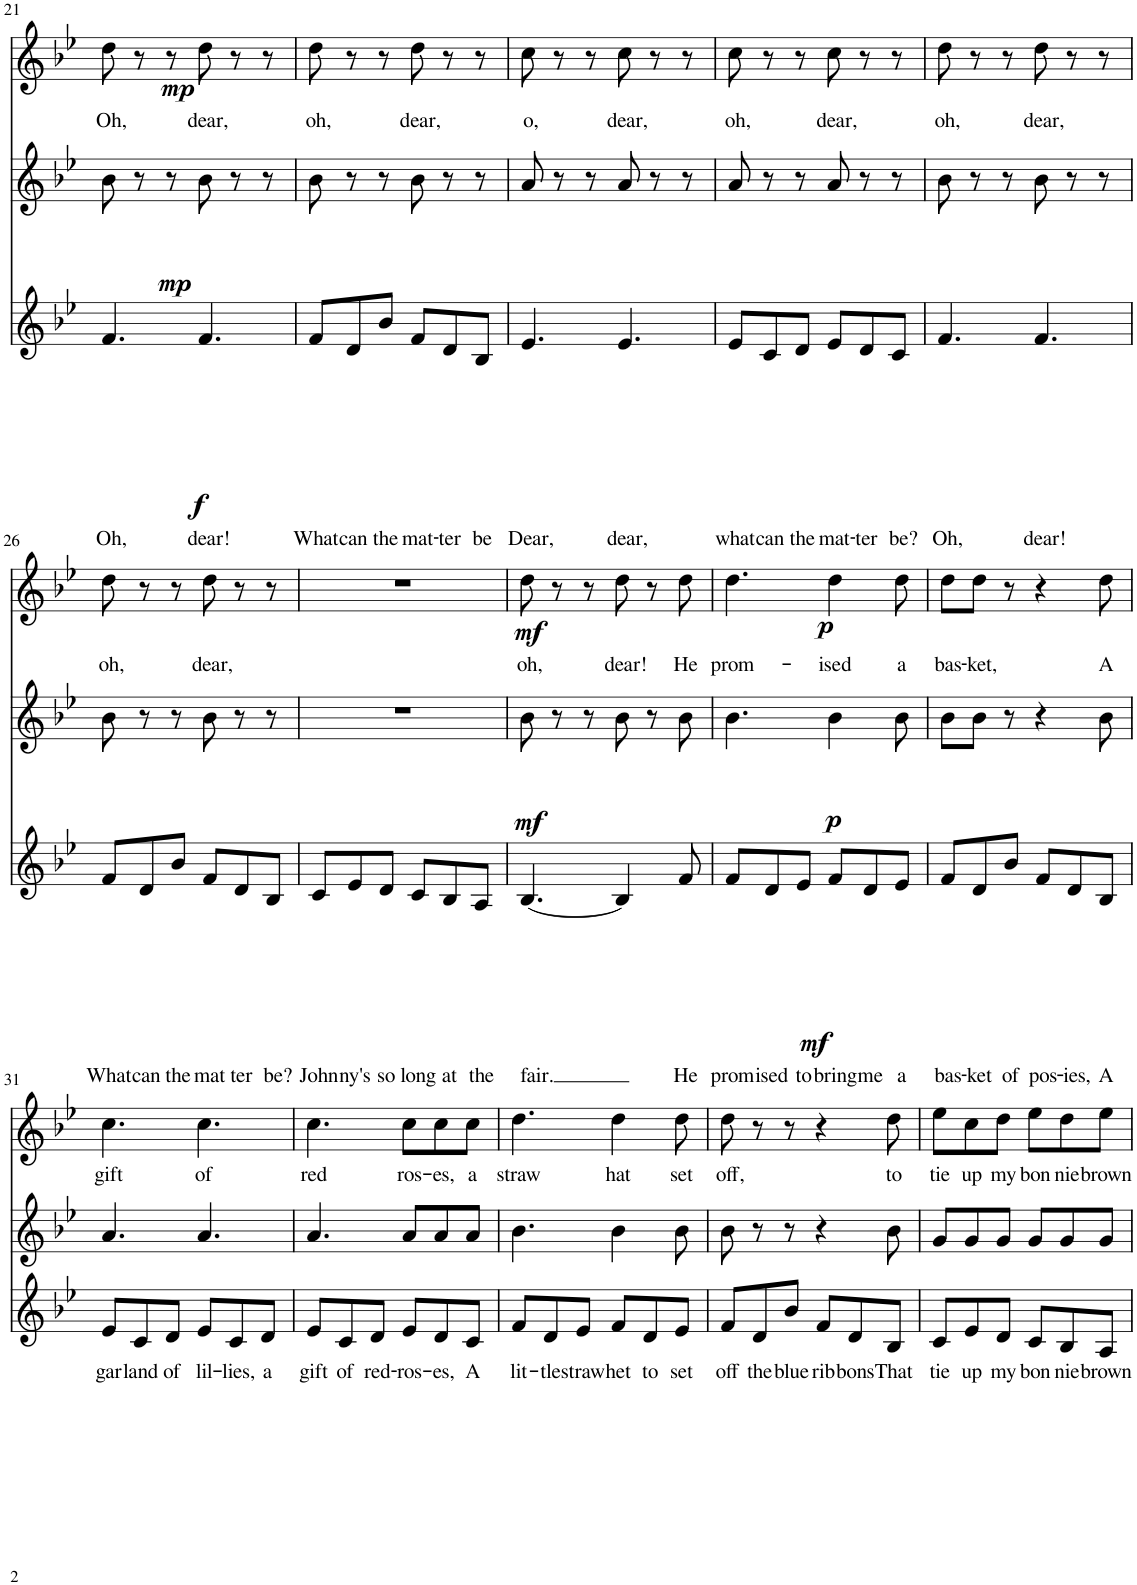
**kern	**text	**dynam	**kern	**dynam	**kern	**text	**dynam
*part3	*part3	*part3	*part2	*part2	*part1	*part1	*part1
*staff3	*staff3	*staff3	*staff2	*staff2	*staff1	*staff1	*staff1
*I"Voice	*	*	*I"Voice	*	*I"Voice	*	*
!!LO:PB:g=z
*clefG2	*	*	*clefG2	*	*clefG2	*	*
*k[b-e-]	*	*	*k[b-e-]	*	*k[b-e-]	*	*
*M6/8	*	*	*M6/8	*	*M6/8	*	*
=21	=21	=21	=21	=21	=21	=21	=21
!	!LO:LY:b	!LO:DY:b	!	!LO:DY:b	!	!LO:LY:b	!LO:DY:b
4.f/	Oh,	f	8b-\	mp	8dd\	Oh,	mp
.	.	.	8r	.	8r	.	.
.	.	.	8r	.	8r	.	.
!	!LO:LY:b	!	!	!	!	!LO:LY:b	!
4.f/	dear!	.	8b-\	.	8dd\	dear,	.
.	.	.	8r	.	8r	.	.
.	.	.	8r	.	8r	.	.
=22	=22	=22	=22	=22	=22	=22	=22
!	!LO:LY:b	!	!	!	!	!LO:LY:b	!
8f/L	What	.	8b-\	.	8dd\	oh,	.
!	!LO:LY:b	!	!	!	!	!	!
8d/	can	.	8r	.	8r	.	.
!	!LO:LY:b	!	!	!	!	!	!
8b-/J	the	.	8r	.	8r	.	.
!	!LO:LY:b	!	!	!	!	!LO:LY:b	!
8f/L	mat-	.	8b-\	.	8dd\	dear,	.
!	!LO:LY:b	!	!	!	!	!	!
8d/	-ter	.	8r	.	8r	.	.
!	!LO:LY:b	!	!	!	!	!	!
8B-/J	be	.	8r	.	8r	.	.
=23	=23	=23	=23	=23	=23	=23	=23
!	!LO:LY:b	!	!	!	!	!LO:LY:b	!
4.e-/	Dear,	.	8a/	.	8cc\	o,	.
.	.	.	8r	.	8r	.	.
.	.	.	8r	.	8r	.	.
!	!LO:LY:b	!	!	!	!	!LO:LY:b	!
4.e-/	dear,	.	8a/	.	8cc\	dear,	.
.	.	.	8r	.	8r	.	.
.	.	.	8r	.	8r	.	.
=24	=24	=24	=24	=24	=24	=24	=24
!	!LO:LY:b	!	!	!	!	!LO:LY:b	!
8e-/L	what	.	8a/	.	8cc\	oh,	.
!	!LO:LY:b	!	!	!	!	!	!
8c/	can	.	8r	.	8r	.	.
!	!LO:LY:b	!	!	!	!	!	!
8d/J	the	.	8r	.	8r	.	.
!	!LO:LY:b	!	!	!	!	!LO:LY:b	!
8e-/L	mat-	.	8a/	.	8cc\	dear,	.
!	!LO:LY:b	!	!	!	!	!	!
8d/	-ter	.	8r	.	8r	.	.
!	!LO:LY:b	!	!	!	!	!	!
8c/J	be?	.	8r	.	8r	.	.
=25	=25	=25	=25	=25	=25	=25	=25
!	!LO:LY:b	!	!	!	!	!LO:LY:b	!
4.f/	Oh,	.	8b-\	.	8dd\	oh,	.
.	.	.	8r	.	8r	.	.
.	.	.	8r	.	8r	.	.
!	!LO:LY:b	!	!	!	!	!LO:LY:b	!
4.f/	dear!	.	8b-\	.	8dd\	dear,	.
.	.	.	8r	.	8r	.	.
.	.	.	8r	.	8r	.	.
!!LO:LB:g=z
=26	=26	=26	=26	=26	=26	=26	=26
!	!LO:LY:b	!	!	!	!	!LO:LY:b	!
8f/L	What	.	8b-\	.	8dd\	oh,	.
!	!LO:LY:b	!	!	!	!	!	!
8d/	can	.	8r	.	8r	.	.
!	!LO:LY:b	!	!	!	!	!	!
8b-/J	the	.	8r	.	8r	.	.
!	!LO:LY:b	!	!	!	!	!LO:LY:b	!
8f/L	mat	.	8b-\	.	8dd\	dear,	.
!	!LO:LY:b	!	!	!	!	!	!
8d/	ter	.	8r	.	8r	.	.
!	!LO:LY:b	!	!	!	!	!	!
8B-/J	be?	.	8r	.	8r	.	.
=27	=27	=27	=27	=27	=27	=27	=27
!	!LO:LY:b	!	!	!	!	!	!
8c/L	John-	.	2.r	.	2.r	.	.
!	!LO:LY:b	!	!	!	!	!	!
8e-/	-ny's	.	.	.	.	.	.
!	!LO:LY:b	!	!	!	!	!	!
8d/J	so	.	.	.	.	.	.
!	!LO:LY:b	!	!	!	!	!	!
8c/L	long	.	.	.	.	.	.
!	!LO:LY:b	!	!	!	!	!	!
8B-/	at	.	.	.	.	.	.
!	!LO:LY:b	!	!	!	!	!	!
8A/J	the	.	.	.	.	.	.
=28	=28	=28	=28	=28	=28	=28	=28
!	!LO:LY:b	!	!	!LO:DY:b	!	!LO:LY:b	!LO:DY:b
[4.B-/	fair.	.	8b-\	mf	8dd\	oh,	mf
.	.	.	8r	.	8r	.	.
.	.	.	8r	.	8r	.	.
!	!	!	!	!	!	!LO:LY:b	!
4B-/]	.	.	8b-\	.	8dd\	dear!	.
.	.	.	8r	.	8r	.	.
!	!LO:LY:b	!	!	!	!	!LO:LY:b	!
8f/	He	.	8b-\	.	8dd\	He	.
=29	=29	=29	=29	=29	=29	=29	=29
!	!LO:LY:b	!LO:DY:b	!	!LO:DY:b	!	!LO:LY:b	!LO:DY:b
8f/L	prom-	mf	4.b-\	p	4.dd\	prom-	p
!	!LO:LY:b	!	!	!	!	!	!
8d/	-ised	.	.	.	.	.	.
!	!LO:LY:b	!	!	!	!	!	!
8e-/J	to	.	.	.	.	.	.
!	!LO:LY:b	!	!	!	!	!LO:LY:b	!
8f/L	bring	.	4b-\	.	4dd\	-ised	.
!	!LO:LY:b	!	!	!	!	!	!
8d/	me	.	.	.	.	.	.
!	!LO:LY:b	!	!	!	!	!LO:LY:b	!
8e-/J	a	.	8b-\	.	8dd\	a	.
=30	=30	=30	=30	=30	=30	=30	=30
!	!LO:LY:b	!	!	!	!	!LO:LY:b	!
8f/L	bas-	.	8b-\L	.	8dd\L	bas-	.
!	!LO:LY:b	!	!	!	!	!LO:LY:b	!
8d/	-ket	.	8b-\J	.	8dd\J	-ket,	.
!	!LO:LY:b	!	!	!	!	!	!
8b-/J	of	.	8r	.	8r	.	.
!	!LO:LY:b	!	!	!	!	!	!
8f/L	pos-	.	4r	.	4r	.	.
!	!LO:LY:b	!	!	!	!	!	!
8d/	-ies,	.	.	.	.	.	.
!	!LO:LY:b	!	!	!	!	!LO:LY:b	!
8B-/J	A	.	8b-\	.	8dd\	A	.
!!LO:LB:g=z
=31	=31	=31	=31	=31	=31	=31	=31
!	!LO:LY:b	!	!	!	!	!LO:LY:b	!
8e-/L	gar-	.	4.a/	.	4.cc\	gift	.
!	!LO:LY:b	!	!	!	!	!	!
8c/	-land	.	.	.	.	.	.
!	!LO:LY:b	!	!	!	!	!	!
8d/J	of	.	.	.	.	.	.
!	!LO:LY:b	!	!	!	!	!LO:LY:b	!
8e-/L	lil-	.	4.a/	.	4.cc\	of	.
!	!LO:LY:b	!	!	!	!	!	!
8c/	-lies,	.	.	.	.	.	.
!	!LO:LY:b	!	!	!	!	!	!
8d/J	a	.	.	.	.	.	.
=32	=32	=32	=32	=32	=32	=32	=32
!	!LO:LY:b	!	!	!	!	!LO:LY:b	!
8e-/L	gift	.	4.a/	.	4.cc\	red	.
!	!LO:LY:b	!	!	!	!	!	!
8c/	of	.	.	.	.	.	.
!	!LO:LY:b	!	!	!	!	!	!
8d/J	red-	.	.	.	.	.	.
!	!LO:LY:b	!	!	!	!	!LO:LY:b	!
8e-/L	ros-	.	8a/L	.	8cc\L	ros-	.
!	!LO:LY:b	!	!	!	!	!LO:LY:b	!
8d/	-es,	.	8a/	.	8cc\	-es,	.
!	!LO:LY:b	!	!	!	!	!LO:LY:b	!
8c/J	A	.	8a/J	.	8cc\J	a	.
=33	=33	=33	=33	=33	=33	=33	=33
!	!LO:LY:b	!	!	!	!	!LO:LY:b	!
8f/L	lit-	.	4.b-\	.	4.dd\	straw	.
!	!LO:LY:b	!	!	!	!	!	!
8d/	-tle	.	.	.	.	.	.
!	!LO:LY:b	!	!	!	!	!	!
8e-/J	straw	.	.	.	.	.	.
!	!LO:LY:b	!	!	!	!	!LO:LY:b	!
8f/L	het	.	4b-\	.	4dd\	hat	.
!	!LO:LY:b	!	!	!	!	!	!
8d/	to	.	.	.	.	.	.
!	!LO:LY:b	!	!	!	!	!LO:LY:b	!
8e-/J	set	.	8b-\	.	8dd\	set	.
=34	=34	=34	=34	=34	=34	=34	=34
!	!LO:LY:b	!	!	!	!	!LO:LY:b	!
8f/L	off	.	8b-\	.	8dd\	off,	.
!	!LO:LY:b	!	!	!	!	!	!
8d/	the	.	8r	.	8r	.	.
!	!LO:LY:b	!	!	!	!	!	!
8b-/J	blue	.	8r	.	8r	.	.
!	!LO:LY:b	!	!	!	!	!	!
8f/L	rib-	.	4r	.	4r	.	.
!	!LO:LY:b	!	!	!	!	!	!
8d/	-bons	.	.	.	.	.	.
!	!LO:LY:b	!	!	!	!	!LO:LY:b	!
8B-/J	That	.	8b-\	.	8dd\	to	.
=35	=35	=35	=35	=35	=35	=35	=35
!	!LO:LY:b	!	!	!	!	!LO:LY:b	!
8c/L	tie	.	8g/L	.	8ee-\L	tie	.
!	!LO:LY:b	!	!	!	!	!LO:LY:b	!
8e-/	up	.	8g/	.	8cc\	up	.
!	!LO:LY:b	!	!	!	!	!LO:LY:b	!
8d/J	my	.	8g/J	.	8dd\J	my	.
!	!LO:LY:b	!	!	!	!	!LO:LY:b	!
8c/L	bon-	.	8g/L	.	8ee-\L	bon-	.
!	!LO:LY:b	!	!	!	!	!LO:LY:b	!
8B-/	-nie	.	8g/	.	8dd\	-nie	.
!	!LO:LY:b	!	!	!	!	!LO:LY:b	!
8A/J	brown	.	8g/J	.	8ee-\J	brown	.
=	=	=	=	=	=	=	=
*-	*-	*-	*-	*-	*-	*-	*-
